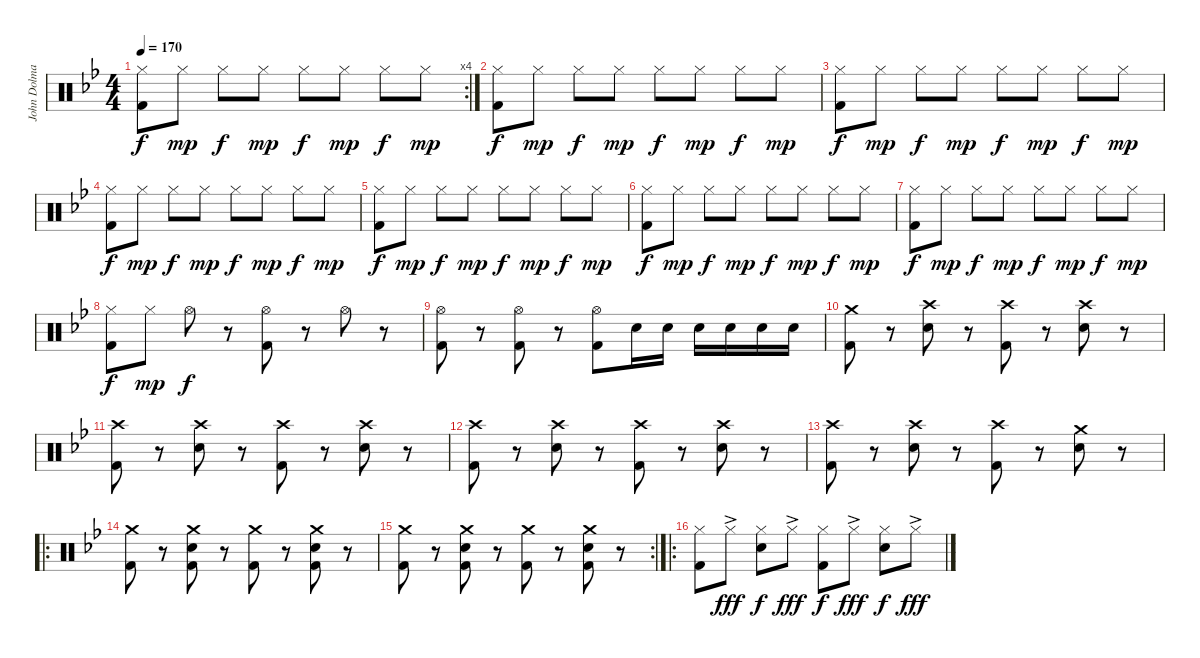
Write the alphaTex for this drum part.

\track ("John Dolmayan" "John Dolma") {instrument percussion}
\staff {score}
\articulation defaults
\rc 4
\ts (4 4)
\tempo 170
\clef neutral
\ks gminor
("Hi-Hat (closed)" "Kick (hit) 2").8{dy f} "Hi-Hat (closed)".8{dy mp} "Hi-Hat (closed)".8{dy f} "Hi-Hat (closed)".8{dy mp} "Hi-Hat (closed)".8{dy f} "Hi-Hat (closed)".8{dy mp} "Hi-Hat (closed)".8{dy f} "Hi-Hat (closed)".8{dy mp} |
("Hi-Hat (closed)" "Kick (hit) 2").8{dy f} "Hi-Hat (closed)".8{dy mp} "Hi-Hat (closed)".8{dy f} "Hi-Hat (closed)".8{dy mp} "Hi-Hat (closed)".8{dy f} "Hi-Hat (closed)".8{dy mp} "Hi-Hat (closed)".8{dy f} "Hi-Hat (closed)".8{dy mp} |
("Hi-Hat (closed)" "Kick (hit) 2").8{dy f} "Hi-Hat (closed)".8{dy mp} "Hi-Hat (closed)".8{dy f} "Hi-Hat (closed)".8{dy mp} "Hi-Hat (closed)".8{dy f} "Hi-Hat (closed)".8{dy mp} "Hi-Hat (closed)".8{dy f} "Hi-Hat (closed)".8{dy mp} |
("Hi-Hat (closed)" "Kick (hit) 2").8{dy f} "Hi-Hat (closed)".8{dy mp} "Hi-Hat (closed)".8{dy f} "Hi-Hat (closed)".8{dy mp} "Hi-Hat (closed)".8{dy f} "Hi-Hat (closed)".8{dy mp} "Hi-Hat (closed)".8{dy f} "Hi-Hat (closed)".8{dy mp} |
("Hi-Hat (closed)" "Kick (hit) 2").8{dy f} "Hi-Hat (closed)".8{dy mp} "Hi-Hat (closed)".8{dy f} "Hi-Hat (closed)".8{dy mp} "Hi-Hat (closed)".8{dy f} "Hi-Hat (closed)".8{dy mp} "Hi-Hat (closed)".8{dy f} "Hi-Hat (closed)".8{dy mp} |
("Hi-Hat (closed)" "Kick (hit) 2").8{dy f} "Hi-Hat (closed)".8{dy mp} "Hi-Hat (closed)".8{dy f} "Hi-Hat (closed)".8{dy mp} "Hi-Hat (closed)".8{dy f} "Hi-Hat (closed)".8{dy mp} "Hi-Hat (closed)".8{dy f} "Hi-Hat (closed)".8{dy mp} |
("Hi-Hat (closed)" "Kick (hit) 2").8{dy f} "Hi-Hat (closed)".8{dy mp} "Hi-Hat (closed)".8{dy f} "Hi-Hat (closed)".8{dy mp} "Hi-Hat (closed)".8{dy f} "Hi-Hat (closed)".8{dy mp} "Hi-Hat (closed)".8{dy f} "Hi-Hat (closed)".8{dy mp} |
("Hi-Hat (closed)" "Kick (hit) 2").8{dy f} "Hi-Hat (closed)".8{dy mp} "Hi-Hat (open)".8{dy f} r.8 ("Hi-Hat (open)" "Kick (hit) 2").8 r.8 "Hi-Hat (open)".8 r.8 |
("Hi-Hat (open)" "Kick (hit) 2").8 r.8 ("Hi-Hat (open)" "Kick (hit) 2").8 r.8 ("Hi-Hat (open)" "Kick (hit) 2").8 "Snare (hit) 2".16 "Snare (hit) 2".16 "Snare (hit) 2".16 "Snare (hit) 2".16 "Snare (hit) 2".16 "Snare (hit) 2".16 |
("Crash medium (hit)" "Kick (hit) 2").8 r.8 ("Crash high (hit)" "Snare (hit) 2").8 r.8 ("Crash high (hit)" "Kick (hit) 2").8 r.8 ("Crash high (hit)" "Snare (hit) 2").8 r.8 |
("Crash high (hit)" "Kick (hit) 2").8 r.8 ("Crash high (hit)" "Snare (hit) 2").8 r.8 ("Crash high (hit)" "Kick (hit) 2").8 r.8 ("Crash high (hit)" "Snare (hit) 2").8 r.8 |
("Crash high (hit)" "Kick (hit) 2").8 r.8 ("Crash high (hit)" "Snare (hit) 2").8 r.8 ("Crash high (hit)" "Kick (hit) 2").8 r.8 ("Crash high (hit)" "Snare (hit) 2").8 r.8 |
("Crash high (hit)" "Kick (hit) 2").8 r.8 ("Crash high (hit)" "Snare (hit) 2").8 r.8 ("Crash high (hit)" "Kick (hit) 2").8 r.8 ("Crash medium (hit)" "Snare (hit) 2").8 r.8 |
\ro
("Crash medium (hit)" "Kick (hit) 2").8 r.8 ("Crash medium (hit)" "Snare (hit) 2" "Kick (hit) 2").8 r.8 ("Crash medium (hit)" "Kick (hit) 2").8 r.8 ("Crash medium (hit)" "Snare (hit) 2" "Kick (hit) 2").8 r.8 |
\rc 2
("Crash medium (hit)" "Kick (hit) 2").8 r.8 ("Crash medium (hit)" "Snare (hit) 2" "Kick (hit) 2").8 r.8 ("Crash medium (hit)" "Kick (hit) 2").8 r.8 ("Crash medium (hit)" "Snare (hit) 2" "Kick (hit) 2").8 r.8 |
\ro
("Hi-Hat (closed)" "Kick (hit) 2").8 "Hi-Hat (closed)"{ac}.8{dy fff} ("Hi-Hat (closed)" "Snare (hit) 2").8{dy f} "Hi-Hat (closed)"{ac}.8{dy fff} ("Hi-Hat (closed)" "Kick (hit) 2").8{dy f} "Hi-Hat (closed)"{ac}.8{dy fff} ("Hi-Hat (closed)" "Snare (hit) 2").8{dy f} "Hi-Hat (closed)"{ac}.8{dy fff}
